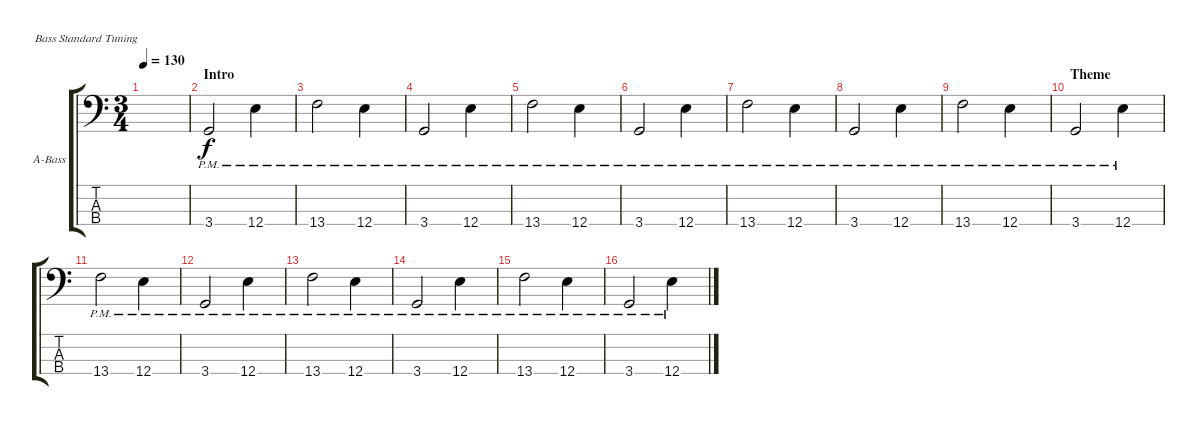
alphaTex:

\bracketExtendMode groupsimilarinstruments
\firstSystemTrackNameOrientation horizontal
\otherSystemsTrackNameOrientation horizontal
\track ("Bass1" "A-Bass") {instrument acousticbass}
\staff {score tabs}
\tuning (G2 D2 A1 E1)
\ts (3 4)
\tempo 130
\clef f4
\ks c
|
\section ("" "Intro")
3.4{pm}.2 12.4{pm}.4 |
13.4{pm}.2 12.4{pm}.4 |
3.4{pm}.2 12.4{pm}.4 |
13.4{pm}.2 12.4{pm}.4 |
3.4{pm}.2 12.4{pm}.4 |
13.4{pm}.2 12.4{pm}.4 |
3.4{pm}.2 12.4{pm}.4 |
13.4{pm}.2 12.4{pm}.4 |
\section ("" "Theme")
3.4{pm}.2 12.4{pm}.4 |
13.4{pm}.2 12.4{pm}.4 |
3.4{pm}.2 12.4{pm}.4 |
13.4{pm}.2 12.4{pm}.4 |
3.4{pm}.2 12.4{pm}.4 |
13.4{pm}.2 12.4{pm}.4 |
3.4{pm}.2 12.4{pm}.4
